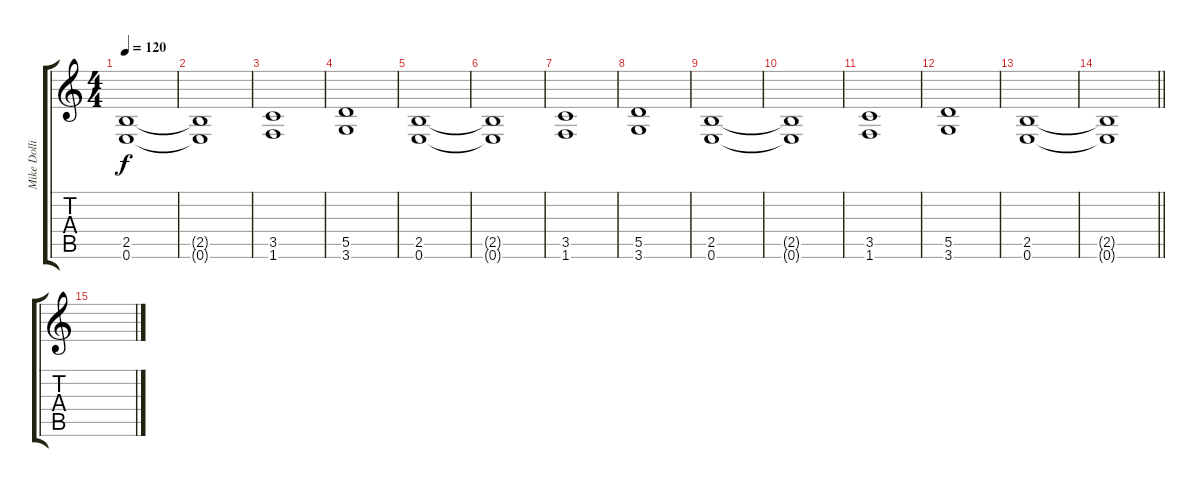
\track ("Mike Dolling" "Mike Dolli") {instrument overdrivenguitar}
\staff {score tabs}
\tuning (E4 B3 G3 D3 A2 E2) {hide}
\ts (4 4)
\tempo 120
\clef g2
\ks c
(2.5 0.6).1{dy f} |
(2.5{t} 0.6{t}).1 |
(3.5 1.6).1 |
(5.5 3.6).1 |
(2.5 0.6).1 |
(2.5{t} 0.6{t}).1 |
(3.5 1.6).1 |
(5.5 3.6).1 |
(2.5 0.6).1 |
(2.5{t} 0.6{t}).1 |
(3.5 1.6).1 |
(5.5 3.6).1 |
(2.5 0.6).1 |
\barLineRight lightlight
(2.5{t} 0.6{t}).1 |
\section ("" "")
